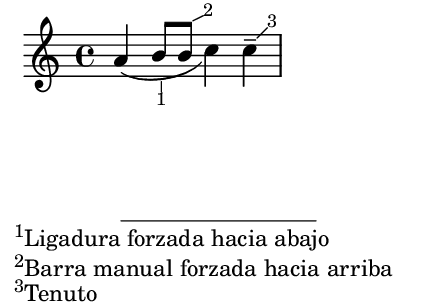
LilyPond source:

%% Generated by lilypond-book.py
%% Options: [exampleindent=10.16\mm,indent=0\mm,line-width=160\mm,papersize=a8landscape,quote]
\include "lilypond-book-preamble.ly"


% ****************************************************************
% Start cut-&-pastable-section
% ****************************************************************



\paper {
  #(set-paper-size "a8landscape")
  indent = 0\mm
  line-width = 160\mm
  % offset the left padding, also add 1mm as lilypond creates cropped
  % images with a little space on the right
  line-width = #(- line-width (* mm  3.000000) (* mm 1))
  line-width = 160\mm - 2.0 * 10.16\mm
  % offset the left padding, also add 1mm as lilypond creates cropped
  % images with a little space on the right
  line-width = #(- line-width (* mm  3.000000) (* mm 1))
}

\layout {
  
}





% ****************************************************************
% ly snippet:
% ****************************************************************
\sourcefileline 1528
\book {
  \header { tagline = ##f }
  \relative {
    a'4_\footnote #'(0 . -1) "Ligadura forzada hacia abajo" (
    b8^\footnote #'(1 . 0.5) "Barra manual forzada hacia arriba" [
    b8 ]
    c4 )
    c-\footnote #'(1 . 1) "Tenuto" --
  }
}



% ****************************************************************
% end ly snippet
% ****************************************************************
